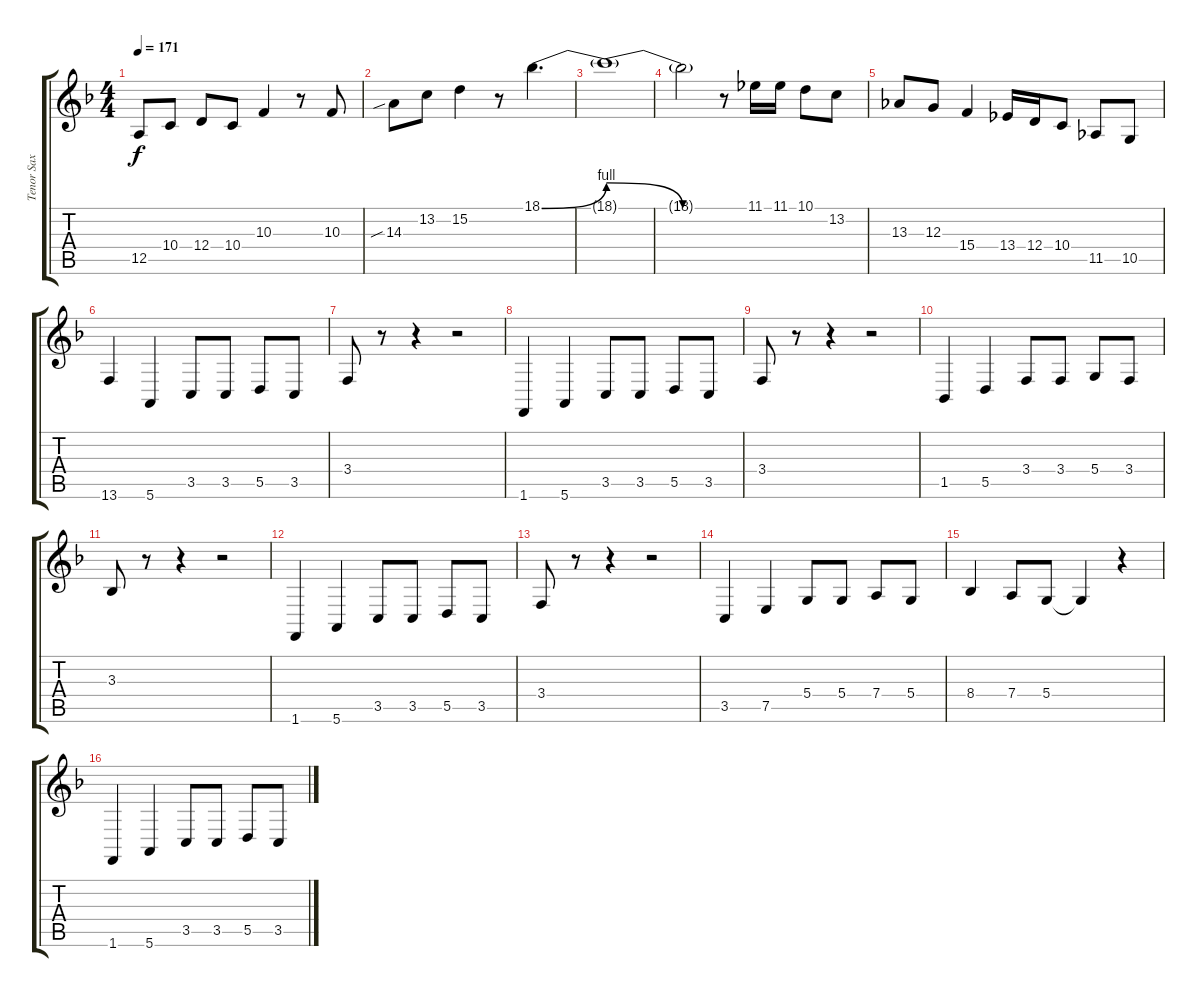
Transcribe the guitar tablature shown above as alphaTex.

\track ("Tenor Sax" "Tenor Sax") {instrument tenorsax}
\staff {score tabs}
\tuning (E4 B3 G3 D3 A2 E2) {hide}
\ts (4 4)
\tempo 171
\clef g2
\ks f
12.5.8{dy f} 10.4.8 12.4.8 10.4.8 10.3.4 r.8 10.3.8 |
14.3{sib}.8 13.2.8 15.2.4 r.8 18.1{be (bend 0 0 60 4)}.4{d} |
18.1{be (release 0 4 60 0) t}.1 |
18.1{be (hold 0 0 60 0) t}.2 r.8 11.1.16 11.1.16 10.1.8 13.2.8 |
13.3.8 12.3.8 15.4.4 13.4.16 12.4.16 10.4.8 11.5.8 10.5.8 |
13.6.4 5.6.4 3.5.8 3.5.8 5.5.8 3.5.8 |
3.4.8 r.8 r.4 r.2 |
1.6.4 5.6.4 3.5.8 3.5.8 5.5.8 3.5.8 |
3.4.8 r.8 r.4 r.2 |
1.5.4 5.5.4 3.4.8 3.4.8 5.4.8 3.4.8 |
3.3.8 r.8 r.4 r.2 |
1.6.4 5.6.4 3.5.8 3.5.8 5.5.8 3.5.8 |
3.4.8 r.8 r.4 r.2 |
3.5.4 7.5.4 5.4.8 5.4.8 7.4.8 5.4.8 |
8.4.4 7.4.8 5.4.8 5.4{t}.4 r.4 |
1.6.4 5.6.4 3.5.8 3.5.8 5.5.8 3.5.8
